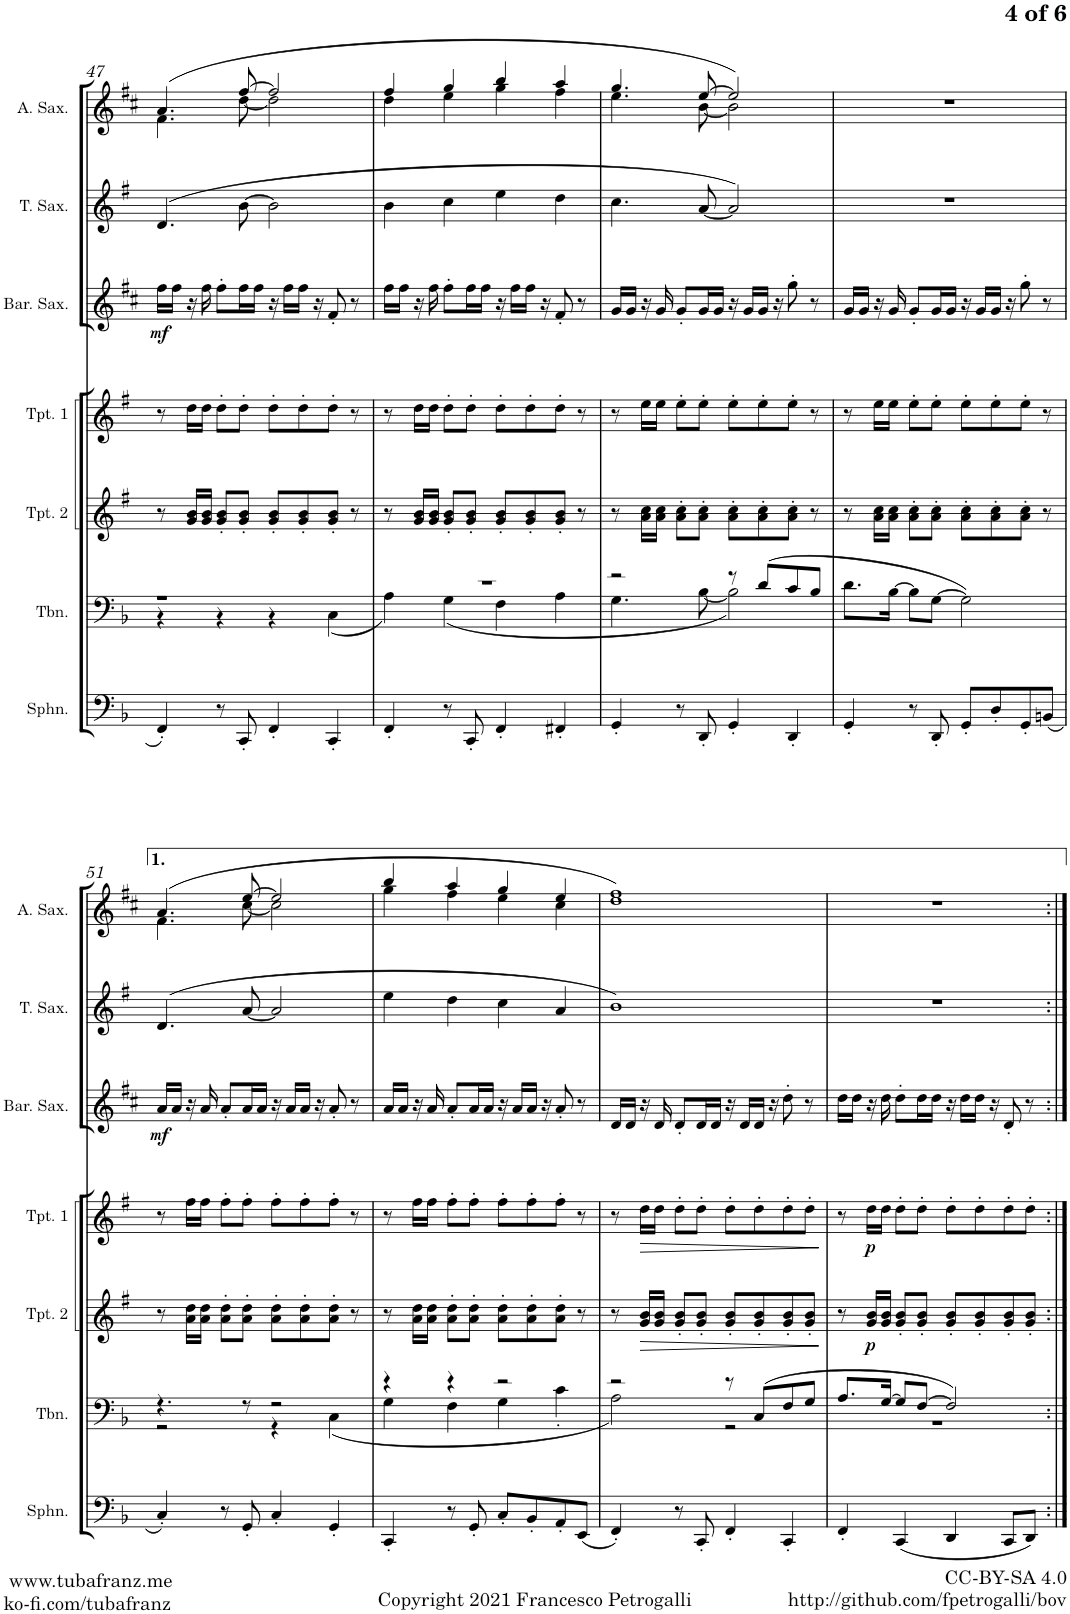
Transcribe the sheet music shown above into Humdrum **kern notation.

**kern	**kern	**kern	**dynam	**kern	**dynam	**kern	**dynam	**kern	**kern
*part7	*part6	*part5	*part5	*part4	*part4	*part3	*part3	*part2	*part1
*staff7	*staff6	*staff5	*staff5	*staff4	*staff4	*staff3	*staff3	*staff2	*staff1
*I"Sousaphone	*I"Trombone	*I"Trumpet 2	*	*I"Trumpet 1	*	*I"Baritone Sax	*	*I"Tenor Sax	*I"Alto Sax
*I'Sphn.	*I'Tbn.	*I'Tpt. 2	*	*I'Tpt. 1	*	*I'Bar. Sax.	*	*I'T. Sax.	*I'A. Sax.
!!LO:PB:g=z
*clefF4	*clefF4	*clefG2	*	*clefG2	*	*clefG2	*	*clefG2	*clefG2
*	*	*Trd1c2	*	*Trd1c2	*	*Trd12c21	*	*Trd8c14	*Trd5c9
*k[b-]	*k[b-]	*k[f#]	*	*k[f#]	*	*k[f#c#]	*	*k[f#]	*k[f#c#]
*M4/4	*M4/4	*M4/4	*	*M4/4	*	*M4/4	*	*M4/4	*M4/4
*met(c)	*met(c)	*met(c)	*	*met(c)	*	*met(c)	*	*met(c)	*met(c)
=47	=47	=47	=47	=47	=47	=47	=47	=47	=47
*	*^	*	*	*	*	*	*	*	*^
!	!	!	!	!	!	!	!	!LO:DY:b	!	!	!
4FF'/	1r	4r	8r	.	8r	.	16ff#\LL	mf	(4.d/	(4.a/	4.f#\
.	.	.	.	.	.	.	16ff#\JJ	.	.	.	.
.	.	.	16g/ 16b/LL	.	16dd\LL	.	16r	.	.	.	.
.	.	.	16g/ 16b/JJ	.	16dd\JJ	.	16ff#\	.	.	.	.
8r	.	4r	8g/' 8b/'L	.	8dd'\L	.	8ff#'\L	.	.	.	.
8CC'/	.	.	8g/' 8b/'J	.	8dd'\J	.	16ff#\L	.	[8b\	[8ff#/	[8dd\
.	.	.	.	.	.	.	16ff#\JJ	.	.	.	.
4FF'/	.	4r	8g/' 8b/'L	.	8dd'\L	.	16r	.	2b\]	2ff#/]	2dd\]
.	.	.	.	.	.	.	16ff#\LL	.	.	.	.
.	.	.	8g/' 8b/'	.	8dd'\	.	16ff#\JJ	.	.	.	.
.	.	.	.	.	.	.	16r	.	.	.	.
4CC'/	.	(4C\	8g/' 8b/'J	.	8dd'\J	.	8f#'/	.	.	.	.
.	.	.	8r	.	8r	.	8r	.	.	.	.
=48	=48	=48	=48	=48	=48	=48	=48	=48	=48	=48	=48
4FF'/	1r	4A\)	8r	.	8r	.	16ff#\LL	.	4b\	4ff#/	4dd\
.	.	.	.	.	.	.	16ff#\JJ	.	.	.	.
.	.	.	16g/ 16b/LL	.	16dd\LL	.	16r	.	.	.	.
.	.	.	16g/ 16b/JJ	.	16dd\JJ	.	16ff#\	.	.	.	.
8r	.	(4G\	8g/' 8b/'L	.	8dd'\L	.	8ff#'\L	.	4cc\	4gg/	4ee\
8CC'/	.	.	8g/' 8b/'J	.	8dd'\J	.	16ff#\L	.	.	.	.
.	.	.	.	.	.	.	16ff#\JJ	.	.	.	.
4FF'/	.	4F\	8g/' 8b/'L	.	8dd'\L	.	16r	.	4ee\	4bb/	4gg\
.	.	.	.	.	.	.	16ff#\LL	.	.	.	.
.	.	.	8g/' 8b/'	.	8dd'\	.	16ff#\JJ	.	.	.	.
.	.	.	.	.	.	.	16r	.	.	.	.
4FF#X'/	.	4A\	8g/' 8b/'J	.	8dd'\J	.	8f#'/	.	4dd\	4aa/	4ff#\
.	.	.	8r	.	8r	.	8r	.	.	.	.
=49	=49	=49	=49	=49	=49	=49	=49	=49	=49	=49	=49
4GG'/	2r	4.G\	8r	.	8r	.	16g/LL	.	4.cc\	4.gg/	4.ee\
.	.	.	.	.	.	.	16g/JJ	.	.	.	.
.	.	.	16a\ 16cc\LL	.	16ee\LL	.	16r	.	.	.	.
.	.	.	16a\ 16cc\JJ	.	16ee\JJ	.	16g/	.	.	.	.
8r	.	.	8a\' 8cc\'L	.	8ee'\L	.	8g'/L	.	.	.	.
8DD'/	.	[8B-\	8a\' 8cc\'J	.	8ee'\J	.	16g/L	.	[8a/	[8ee/	[8b\
.	.	.	.	.	.	.	16g/JJ	.	.	.	.
4GG'/	8r	2B-\])	8a\' 8cc\'L	.	8ee'\L	.	16r	.	2a/])	2ee/])	2b\]
.	.	.	.	.	.	.	16g/LL	.	.	.	.
.	(8d/L	.	8a\' 8cc\'	.	8ee'\	.	16g/JJ	.	.	.	.
.	.	.	.	.	.	.	16r	.	.	.	.
4DD'/	8c/	.	8a\' 8cc\'J	.	8ee'\J	.	8gg'\	.	.	.	.
.	8B-/J	.	8r	.	8r	.	8r	.	.	.	.
*	*v	*v	*	*	*	*	*	*	*	*v	*v
=50	=50	=50	=50	=50	=50	=50	=50	=50	=50
4GG'/	8.d\L	8r	.	8r	.	16g/LL	.	1r	1r
.	.	.	.	.	.	16g/JJ	.	.	.
.	.	16a\ 16cc\LL	.	16ee\LL	.	16r	.	.	.
.	[16B-\Jk	16a\ 16cc\JJ	.	16ee\JJ	.	16g/	.	.	.
8r	8B-\L]	8a\' 8cc\'L	.	8ee'\L	.	8g'/L	.	.	.
8DD'/	[8G\J	8a\' 8cc\'J	.	8ee'\J	.	16g/L	.	.	.
.	.	.	.	.	.	16g/JJ	.	.	.
8GG'/L	2G\])	8a\' 8cc\'L	.	8ee'\L	.	16r	.	.	.
.	.	.	.	.	.	16g/LL	.	.	.
8D'/	.	8a\' 8cc\'	.	8ee'\	.	16g/JJ	.	.	.
.	.	.	.	.	.	16r	.	.	.
8GG'/	.	8a\' 8cc\'J	.	8ee'\J	.	8gg'\	.	.	.
(8BBn/J	.	8r	.	8r	.	8r	.	.	.
!!LO:LB:g=z
=51	=51	=51	=51	=51	=51	=51	=51	=51	=51
*	*^	*	*	*	*	*	*	*	*^
!	!	!	!	!	!	!	!	!LO:DY:b	!	!	!
4C'/)	4.r	2r	8r	.	8r	.	16a/LL	mf	(4.d/	(4.a/	4.f#\
.	.	.	.	.	.	.	16a/JJ	.	.	.	.
.	.	.	16a\ 16dd\LL	.	16ff#\LL	.	16r	.	.	.	.
.	.	.	16a\ 16dd\JJ	.	16ff#\JJ	.	16a/	.	.	.	.
8r	.	.	8a\' 8dd\'L	.	8ff#'\L	.	8a'/L	.	.	.	.
8GG'/	8r	.	8a\' 8dd\'J	.	8ff#'\J	.	16a/L	.	[8a/	[8ee/	[8cc#\
.	.	.	.	.	.	.	16a/JJ	.	.	.	.
4C'/	2r	4r	8a\' 8dd\'L	.	8ff#'\L	.	16r	.	2a/]	2ee/]	2cc#\]
.	.	.	.	.	.	.	16a/LL	.	.	.	.
.	.	.	8a\' 8dd\'	.	8ff#'\	.	16a/JJ	.	.	.	.
.	.	.	.	.	.	.	16r	.	.	.	.
4GG'/	.	(4C\	8a\' 8dd\'J	.	8ff#'\J	.	8a'/	.	.	.	.
.	.	.	8r	.	8r	.	8r	.	.	.	.
=52	=52	=52	=52	=52	=52	=52	=52	=52	=52	=52	=52
4CC'/	4r	4G\	8r	.	8r	.	16a/LL	.	4ee\	4bb/	4gg\
.	.	.	.	.	.	.	16a/JJ	.	.	.	.
.	.	.	16a\ 16dd\LL	.	16ff#\LL	.	16r	.	.	.	.
.	.	.	16a\ 16dd\JJ	.	16ff#\JJ	.	16a/	.	.	.	.
8r	4r	4F\	8a\' 8dd\'L	.	8ff#'\L	.	8a'/L	.	4dd\	4aa/	4ff#\
8GG'/	.	.	8a\' 8dd\'J	.	8ff#'\J	.	16a/L	.	.	.	.
.	.	.	.	.	.	.	16a/JJ	.	.	.	.
8C'/L	2r	4G\	8a\' 8dd\'L	.	8ff#'\L	.	16r	.	4cc\	4gg/	4ee\
.	.	.	.	.	.	.	16a/LL	.	.	.	.
8BB-'/	.	.	8a\' 8dd\'	.	8ff#'\	.	16a/JJ	.	.	.	.
.	.	.	.	.	.	.	16r	.	.	.	.
8AA'/	.	4c'\	8a\' 8dd\'J	.	8ff#'\J	.	8a'/	.	4a/	4ee/	4cc#\
(8EE/J	.	.	8r	.	8r	.	8r	.	.	.	.
=53	=53	=53	=53	=53	=53	=53	=53	=53	=53	=53	=53
4FF'/)	2r	2A\)	8r	.	8r	.	16d/LL	.	1b)	1ff#)	1dd
.	.	.	.	.	.	.	16d/JJ	.	.	.	.
!	!	!	!	!LO:HP:b	!	!LO:HP:b	!	!	!	!	!
.	.	.	16g/ 16b/LL	>	16dd\LL	>	16r	.	.	.	.
.	.	.	16g/ 16b/JJ	.	16dd\JJ	.	16d/	.	.	.	.
8r	.	.	8g/' 8b/'L	.	8dd'\L	.	8d'/L	.	.	.	.
8CC'/	.	.	8g/' 8b/'J	.	8dd'\J	.	16d/L	.	.	.	.
.	.	.	.	.	.	.	16d/JJ	.	.	.	.
4FF'/	8r	2r	8g/' 8b/'L	.	8dd'\L	.	16r	.	.	.	.
.	.	.	.	.	.	.	16d/LL	.	.	.	.
.	(8C/L	.	8g/' 8b/'	.	8dd'\	.	16d/JJ	.	.	.	.
.	.	.	.	.	.	.	16r	.	.	.	.
4CC'/	8F/	.	8g/' 8b/'	.	8dd'\	.	8dd'\	.	.	.	.
.	8G/J	.	8g/' 8b/'J	.	8dd'\J	.	8r	.	.	.	.
*	*v	*v	*	*	*	*	*	*	*	*v	*v
.	.	.	]	.	]	.	.	.	.
=54	=54	=54	=54	=54	=54	=54	=54	=54	=54
*	*^	*	*	*	*	*	*	*	*
4FF'/	8.A/L	1r	8r	.	8r	.	16dd\LL	.	1r	1r
.	.	.	.	.	.	.	16dd\JJ	.	.	.
!	!	!	!	!LO:DY:b	!	!LO:DY:b	!	!	!	!
.	.	.	16g/ 16b/LL	p	16dd\LL	p	16r	.	.	.
.	[16G/Jk	.	16g/ 16b/JJ	.	16dd\JJ	.	16dd\	.	.	.
(4CC/	8G/L]	.	8g/' 8b/'L	.	8dd'\L	.	8dd'\L	.	.	.
.	[8F/J	.	8g/' 8b/'J	.	8dd'\J	.	16dd\L	.	.	.
.	.	.	.	.	.	.	16dd\JJ	.	.	.
4DD/	2F/])	.	8g/' 8b/'L	.	8dd'\L	.	16r	.	.	.
.	.	.	.	.	.	.	16dd\LL	.	.	.
.	.	.	8g/' 8b/'	.	8dd'\	.	16dd\JJ	.	.	.
.	.	.	.	.	.	.	16r	.	.	.
8CC/L	.	.	8g/' 8b/'	.	8dd'\	.	8d'/	.	.	.
8DD/J)	.	.	8g/' 8b/'J	.	8dd'\J	.	8r	.	.	.
*	*v	*v	*	*	*	*	*	*	*	*
=:|!	=:|!	=:|!	=:|!	=:|!	=:|!	=:|!	=:|!	=:|!	=:|!
*-	*-	*-	*-	*-	*-	*-	*-	*-	*-
